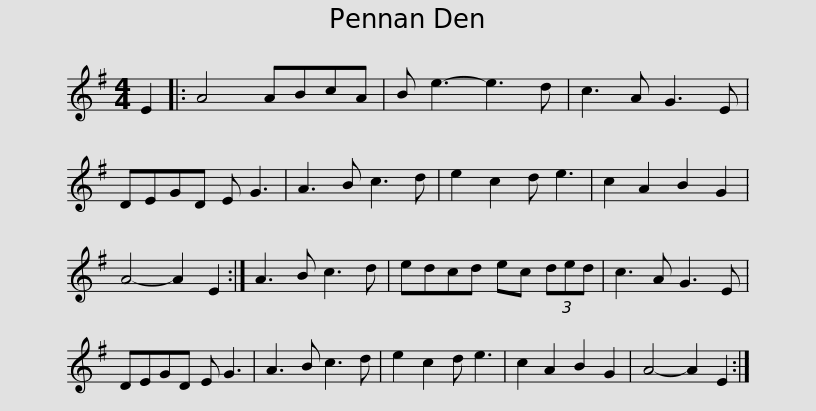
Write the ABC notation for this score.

X:1
L:1/8
M:4/4
I:linebreak $
K:G
V:1 treble
V:1
 E2 |: A4 ABcA | B e3- e3 d | c3 A G3 E | DEGD E G3 | %5
 A3 B c3 d | e2 c2 d e3 | c2 A2 B2 G2 |$ A4- A2 E2 :| A3 B c3 d | %10
 edcd ec (3ded | c3 A G3 E | DEGD E G3 | A3 B c3 d | e2 c2 d e3 |$ %15
 c2 A2 B2 G2 | A4- A2 E2 :| %17
